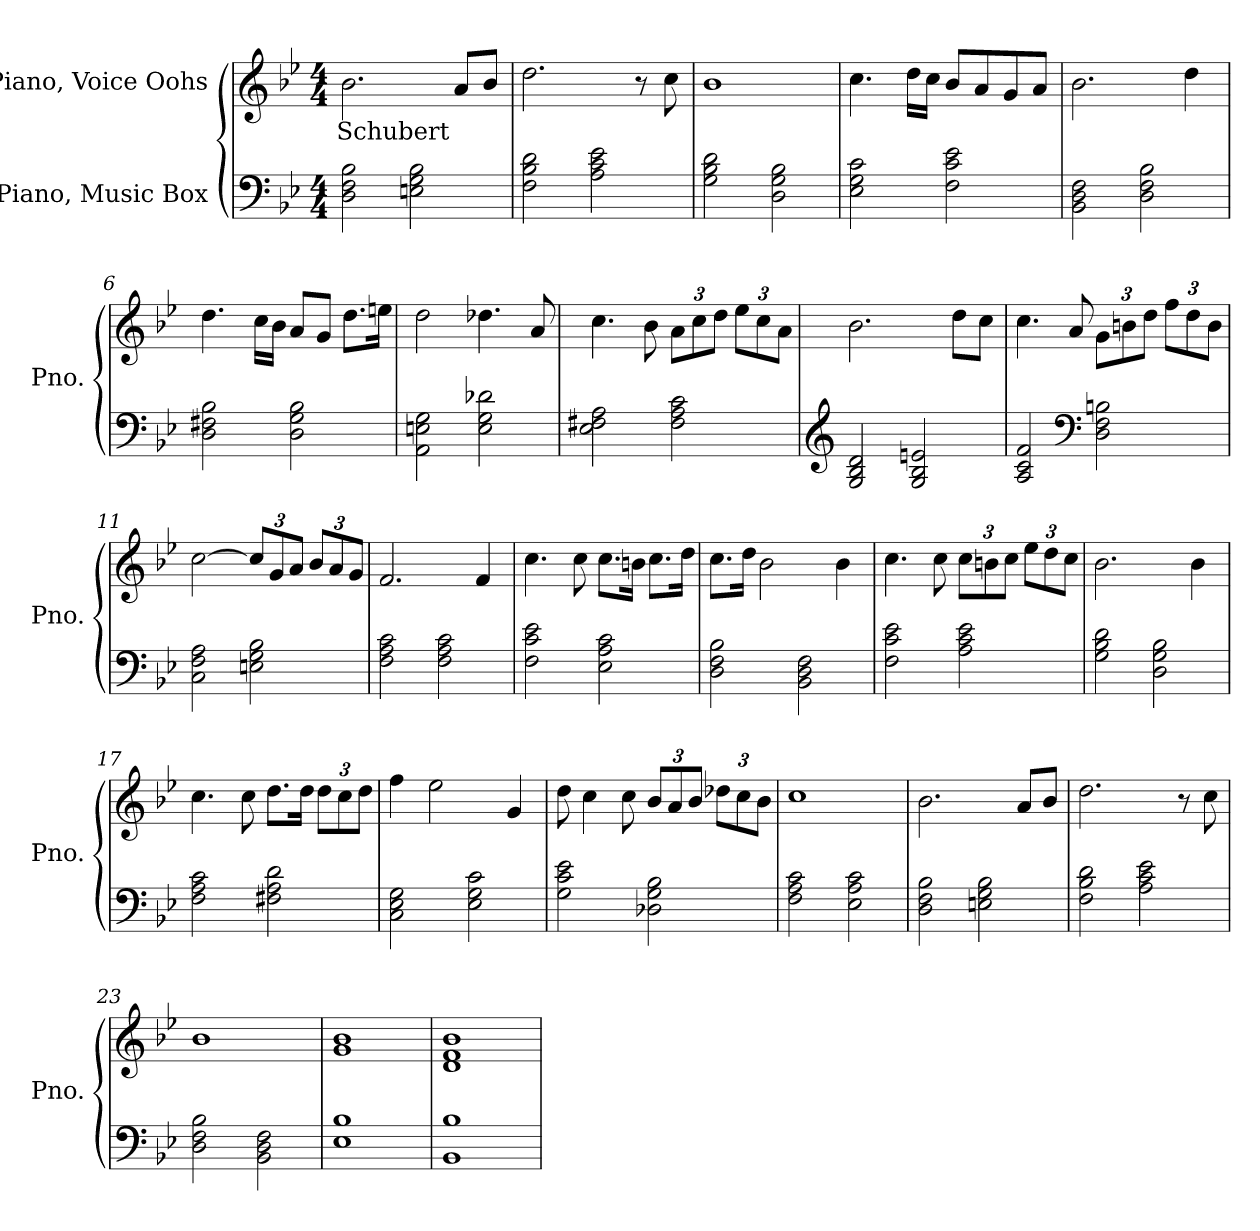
**kern	**kern	**text
*part2	*part1	*part1
*staff2	*staff1	*staff1
*I"Piano, Music Box	*I"Piano, Voice Oohs	*
*I'Pno.	*I'Pno.	*
*clefF4	*clefG2	*
*k[b-e-]	*k[b-e-]	*
*M4/4	*M4/4	*
*MM65	*MM65	*
=1	=1	=1
!	!	!LO:LY:b
2D\ 2F\ 2B-\	2.b-\	Schubert
2En\ 2G\ 2B-\	.	.
.	8a/L	.
.	8b-/J	.
=2	=2	=2
2F\ 2B-\ 2d\	2.dd\	.
2A\ 2c\ 2e-\	.	.
.	8r	.
.	8cc\	.
=3	=3	=3
2G\ 2B-\ 2d\	1b-	.
2D\ 2G\ 2B-\	.	.
=4	=4	=4
2E-\ 2G\ 2c\	4.cc\	.
.	16dd\LL	.
.	16cc\JJ	.
2F\ 2c\ 2e-\	8b-/L	.
.	8a/	.
.	8g/	.
.	8a/J	.
=5	=5	=5
2BB-\ 2D\ 2F\	2.b-\	.
2D\ 2F\ 2B-\	.	.
.	4dd\	.
!!LO:LB:g=z
=6	=6	=6
2D\ 2F#X\ 2B-\	4.dd\	.
.	16cc\LL	.
.	16b-\JJ	.
2D\ 2G\ 2B-\	8a/L	.
.	8g/J	.
.	8.dd\L	.
.	16een\Jk	.
=7	=7	=7
2AA\ 2En\ 2G\	2dd\	.
2E\ 2G\ 2d-X\	4.dd-X\	.
.	8a/	.
=8	=8	=8
2E-\ 2F#X\ 2A\	4.cc\	.
.	8b-\	.
*	*Xbrackettup	*
2F#\ 2A\ 2c\	12a\L	.
.	12cc\	.
.	12dd\J	.
.	12ee-\L	.
.	12cc\	.
.	12a\J	.
=9	=9	=9
*clefG2	*	*
2G/ 2B-/ 2d/	2.b-\	.
2G/ 2B-/ 2en/	.	.
.	8dd\L	.
.	8cc\J	.
=10	=10	=10
2A/ 2c/ 2f/	4.cc\	.
.	8a/	.
*clefF4	*	*
2D\ 2F\ 2Bn\	12g\L	.
.	12bn\	.
.	12dd\J	.
.	12ff\L	.
.	12dd\	.
.	12b\J	.
!!LO:LB:g=z
=11	=11	=11
2C\ 2F\ 2A\	[2cc\	.
2En\ 2G\ 2B-\	12cc/L]	.
.	12g/	.
.	12a/J	.
.	12b-/L	.
.	12a/	.
.	12g/J	.
=12	=12	=12
2F\ 2A\ 2c\	2.f/	.
2F\ 2A\ 2c\	.	.
.	4f/	.
=13	=13	=13
2F\ 2c\ 2e-\	4.cc\	.
.	8cc\	.
2E-\ 2A\ 2c\	8.cc\L	.
.	16bn\Jk	.
.	8.cc\L	.
.	16dd\Jk	.
=14	=14	=14
2D\ 2F\ 2B-\	8.cc\L	.
.	16dd\Jk	.
.	2b-\	.
2BB-\ 2D\ 2F\	.	.
.	4b-\	.
=15	=15	=15
2F\ 2c\ 2e-\	4.cc\	.
.	8cc\	.
2A\ 2c\ 2e-\	12cc\L	.
.	12bn\	.
.	12cc\J	.
.	12ee-\L	.
.	12dd\	.
.	12cc\J	.
=16	=16	=16
2G\ 2B-\ 2d\	2.b-\	.
2D\ 2G\ 2B-\	.	.
.	4b-\	.
!!LO:LB:g=z
=17	=17	=17
2F\ 2A\ 2c\	4.cc\	.
.	8cc\	.
2F#X\ 2A\ 2d\	8.dd\L	.
.	16dd\Jk	.
.	12dd\L	.
.	12cc\	.
.	12dd\J	.
=18	=18	=18
2C\ 2E-\ 2G\	4ff\	.
.	2ee-\	.
2E-\ 2G\ 2c\	.	.
.	4g/	.
=19	=19	=19
2G\ 2c\ 2e-\	8dd\	.
.	4cc\	.
.	8cc\	.
2D-X\ 2G\ 2B-\	12b-/L	.
.	12a/	.
.	12b-/J	.
.	12dd-X\L	.
.	12cc\	.
.	12b-\J	.
=20	=20	=20
2F\ 2A\ 2c\	1cc	.
2E-\ 2A\ 2c\	.	.
=21	=21	=21
2D\ 2F\ 2B-\	2.b-\	.
2En\ 2G\ 2B-\	.	.
.	8a/L	.
.	8b-/J	.
=22	=22	=22
2F\ 2B-\ 2d\	2.dd\	.
2A\ 2c\ 2e-\	.	.
.	8r	.
.	8cc\	.
=23	=23	=23
2D\ 2F\ 2B-\	1b-	.
2BB-\ 2D\ 2F\	.	.
=24	=24	=24
1E- 1B-	1g 1b-	.
!!LO:LB:g=z
=25	=25	=25
1BB- 1B-	1d 1f 1b-	.
=	=	=
*-	*-	*-
